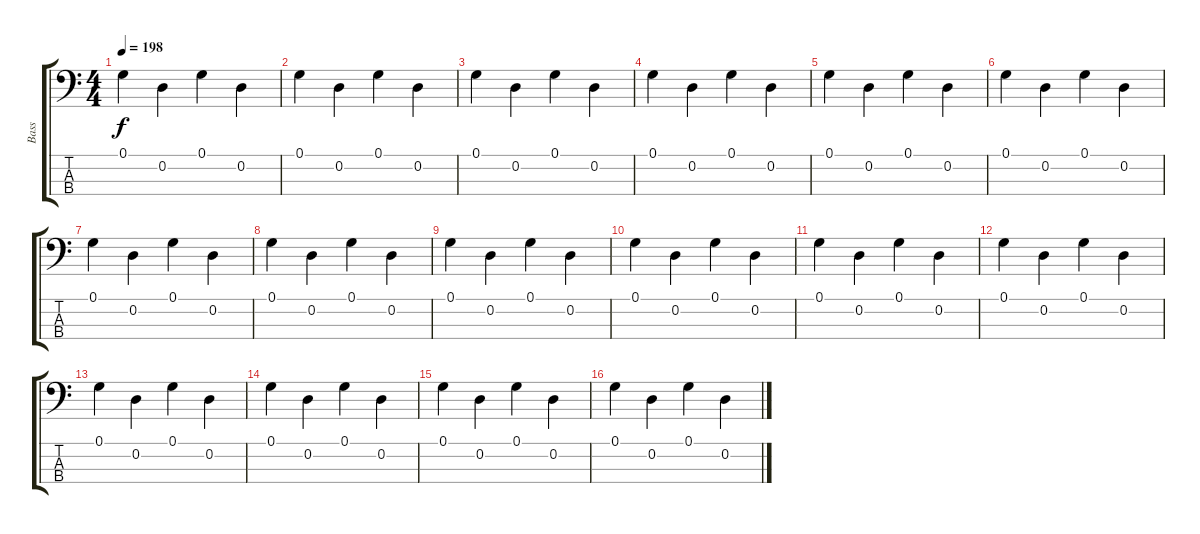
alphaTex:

\track ("Bass" "Bass") {instrument acousticguitarnylon}
\staff {score tabs}
\tuning (G2 D2 A1 E1) {hide}
\ts (4 4)
\tempo 198
\clef f4
\ks c
0.1.4{dy f} 0.2.4 0.1.4 0.2.4 |
0.1.4 0.2.4 0.1.4 0.2.4 |
0.1.4 0.2.4 0.1.4 0.2.4 |
0.1.4 0.2.4 0.1.4 0.2.4 |
0.1.4 0.2.4 0.1.4 0.2.4 |
0.1.4 0.2.4 0.1.4 0.2.4 |
0.1.4 0.2.4 0.1.4 0.2.4 |
0.1.4 0.2.4 0.1.4 0.2.4 |
0.1.4 0.2.4 0.1.4 0.2.4 |
0.1.4 0.2.4 0.1.4 0.2.4 |
0.1.4 0.2.4 0.1.4 0.2.4 |
0.1.4 0.2.4 0.1.4 0.2.4 |
0.1.4 0.2.4 0.1.4 0.2.4 |
0.1.4 0.2.4 0.1.4 0.2.4 |
0.1.4 0.2.4 0.1.4 0.2.4 |
0.1.4 0.2.4 0.1.4 0.2.4
